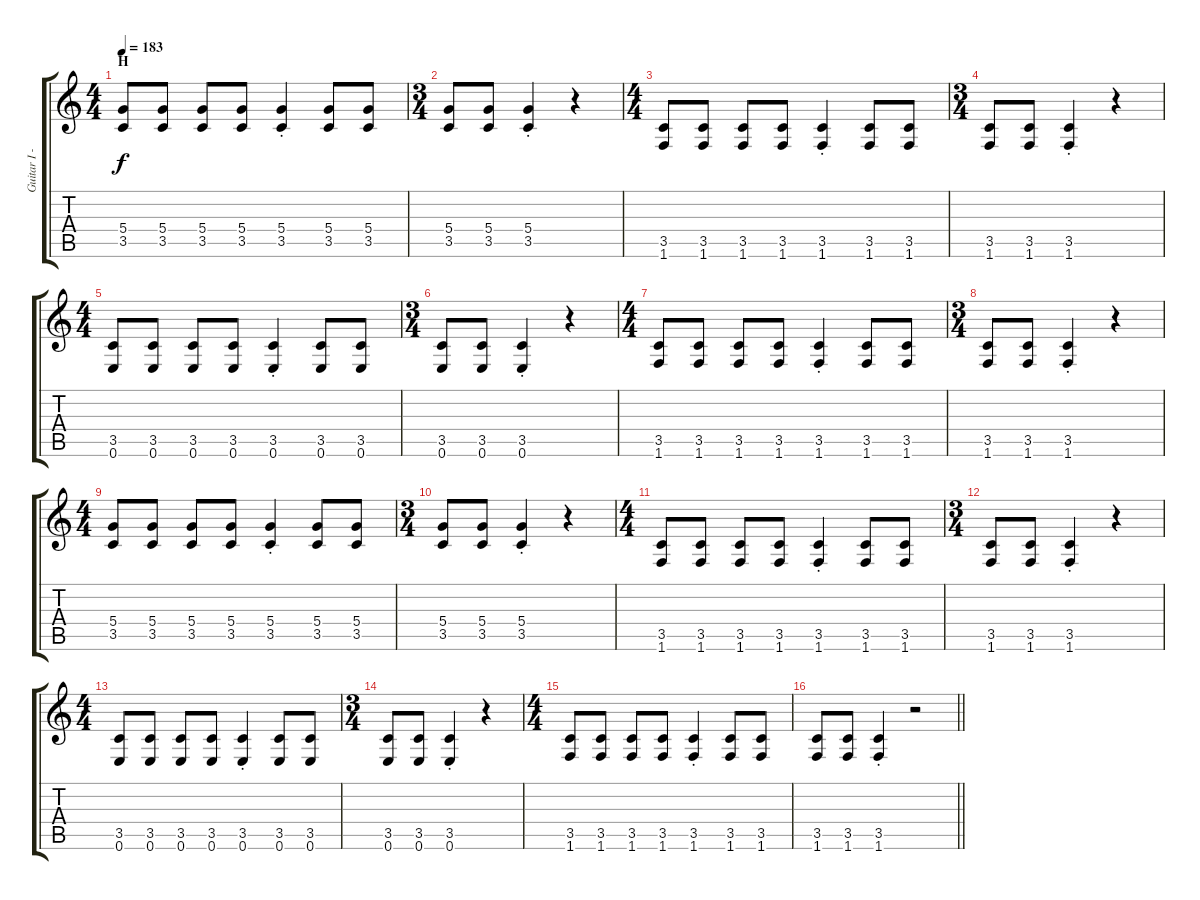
\track ("Guitar I - Gotoh" "Guitar I -") {instrument distortionguitar}
\staff {score tabs}
\tuning (E4 B3 G3 D3 A2 E2) {hide}
\ts (4 4)
\section ("" "H")
\tempo 183
\clef g2
\ks c
(5.4 3.5).8{dy f} (5.4 3.5).8 (5.4 3.5).8 (5.4 3.5).8 (5.4{st} 3.5{st}).4 (5.4 3.5).8 (5.4 3.5).8 |
\ts (3 4)
(5.4 3.5).8 (5.4 3.5).8 (5.4{st} 3.5{st}).4 r.4 |
\ts (4 4)
(3.5 1.6).8 (3.5 1.6).8 (3.5 1.6).8 (3.5 1.6).8 (3.5{st} 1.6{st}).4 (3.5 1.6).8 (3.5 1.6).8 |
\ts (3 4)
(3.5 1.6).8 (3.5 1.6).8 (3.5{st} 1.6{st}).4 r.4 |
\ts (4 4)
(3.5 0.6).8 (3.5 0.6).8 (3.5 0.6).8 (3.5 0.6).8 (3.5{st} 0.6{st}).4 (3.5 0.6).8 (3.5 0.6).8 |
\ts (3 4)
(3.5 0.6).8 (3.5 0.6).8 (3.5{st} 0.6{st}).4 r.4 |
\ts (4 4)
(3.5 1.6).8 (3.5 1.6).8 (3.5 1.6).8 (3.5 1.6).8 (3.5{st} 1.6{st}).4 (3.5 1.6).8 (3.5 1.6).8 |
\ts (3 4)
(3.5 1.6).8 (3.5 1.6).8 (3.5{st} 1.6{st}).4 r.4 |
\ts (4 4)
(5.4 3.5).8 (5.4 3.5).8 (5.4 3.5).8 (5.4 3.5).8 (5.4{st} 3.5{st}).4 (5.4 3.5).8 (5.4 3.5).8 |
\ts (3 4)
(5.4 3.5).8 (5.4 3.5).8 (5.4{st} 3.5{st}).4 r.4 |
\ts (4 4)
(3.5 1.6).8 (3.5 1.6).8 (3.5 1.6).8 (3.5 1.6).8 (3.5{st} 1.6{st}).4 (3.5 1.6).8 (3.5 1.6).8 |
\ts (3 4)
(3.5 1.6).8 (3.5 1.6).8 (3.5{st} 1.6{st}).4 r.4 |
\ts (4 4)
(3.5 0.6).8 (3.5 0.6).8 (3.5 0.6).8 (3.5 0.6).8 (3.5{st} 0.6{st}).4 (3.5 0.6).8 (3.5 0.6).8 |
\ts (3 4)
(3.5 0.6).8 (3.5 0.6).8 (3.5{st} 0.6{st}).4 r.4 |
\ts (4 4)
(3.5 1.6).8 (3.5 1.6).8 (3.5 1.6).8 (3.5 1.6).8 (3.5{st} 1.6{st}).4 (3.5 1.6).8 (3.5 1.6).8 |
\barLineRight lightlight
(3.5 1.6).8 (3.5 1.6).8 (3.5{st} 1.6{st}).4 r.2
